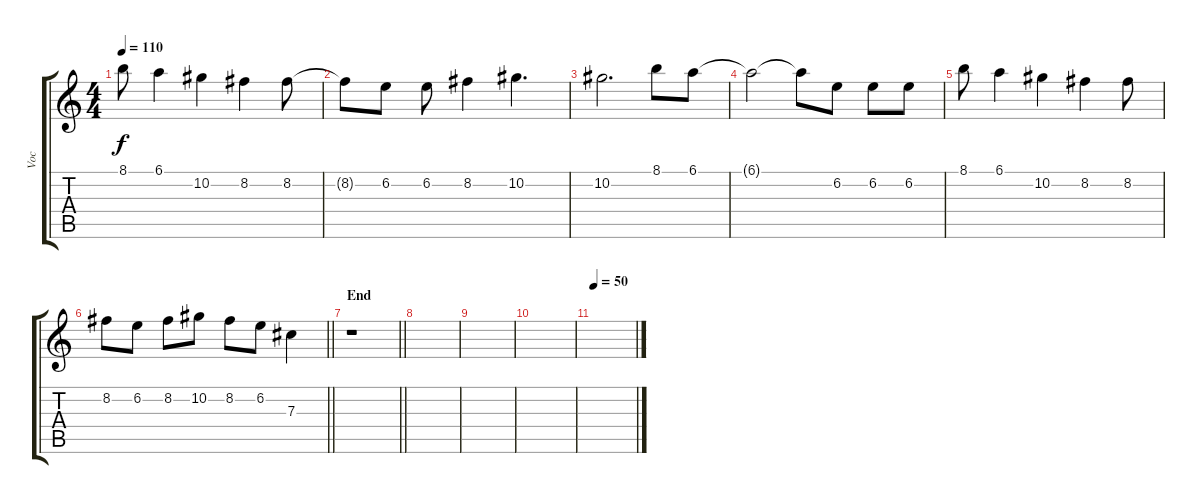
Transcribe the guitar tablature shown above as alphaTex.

\track ("Voc" "Voc") {instrument acousticguitarsteel}
\staff {score tabs}
\tuning (Eb4 Bb3 Gb3 Db3 Ab2 Eb2) {hide}
\ts (4 4)
\tempo 110
\clef g2
\ks c
8.1.8{dy f} 6.1.4 10.2.4 8.2.4 8.2.8 |
8.2{t}.8 6.2.8 6.2.8 8.2.4 10.2.4{d} |
10.2.2{d} 8.1.8 6.1.8 |
6.1{t}.2 6.1{t}.8 6.2.8 6.2.8 6.2.8 |
8.1.8 6.1.4 10.2.4 8.2.4 8.2.8 |
\barLineRight lightlight
8.2.8 6.2.8 8.2.8 10.2.8 8.2.8 6.2.8 7.3.4 |
\section ("" "End")
\barLineRight lightlight
r.1 |
|
|
|
\tempo 50
